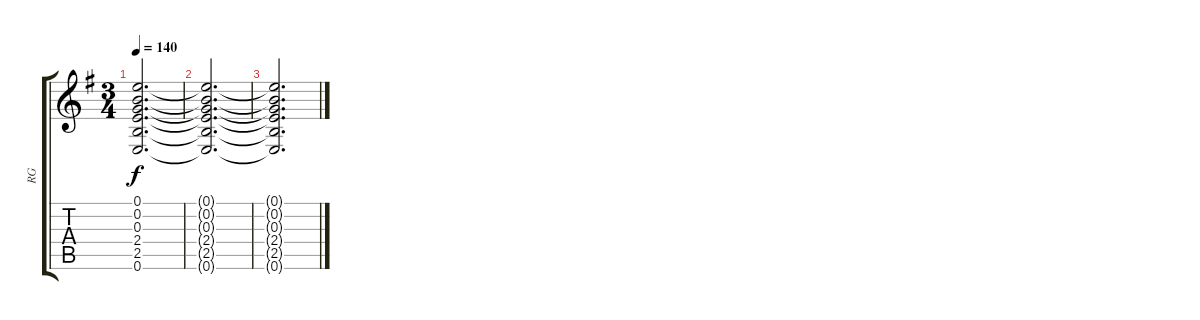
\track ("RG" "RG") {instrument overdrivenguitar}
\staff {score tabs}
\tuning (E4 B3 G3 D3 A2 E2) {hide}
\ts (3 4)
\tempo 140
\clef g2
\ks eminor
(0.1{t} 0.2{t} 0.3{t} 2.4{t} 2.5{t} 0.6{t}).2{d dy f} |
(0.1{t} 0.2{t} 0.3{t} 2.4{t} 2.5{t} 0.6{t}).2{d} |
(0.1{t} 0.2{t} 0.3{t} 2.4{t} 2.5{t} 0.6{t}).2{d}
